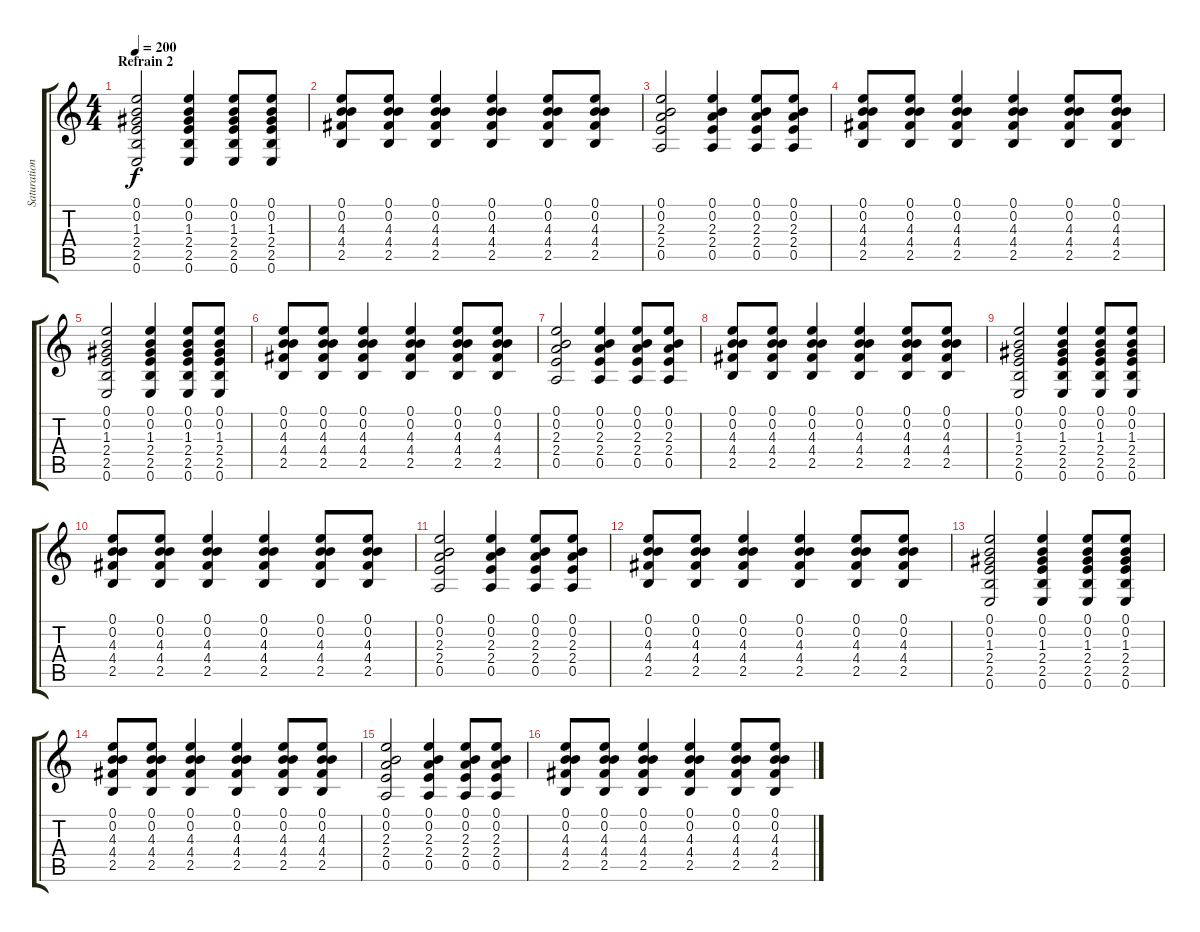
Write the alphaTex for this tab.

\track ("Saturation Gauche" "Saturation") {instrument overdrivenguitar}
\staff {score tabs}
\tuning (E4 B3 G3 D3 A2 E2) {hide}
\ts (4 4)
\section ("" "Refrain 2")
\tempo 200
\clef g2
\ks c
(0.1 0.2 1.3 2.4 2.5 0.6).2{dy f} (0.1 0.2 1.3 2.4 2.5 0.6).4 (0.1 0.2 1.3 2.4 2.5 0.6).8 (0.1 0.2 1.3 2.4 2.5 0.6).8 |
(0.1 0.2 4.3 4.4 2.5).8 (0.1 0.2 4.3 4.4 2.5).8 (0.1 0.2 4.3 4.4 2.5).4 (0.1 0.2 4.3 4.4 2.5).4 (0.1 0.2 4.3 4.4 2.5).8 (0.1 0.2 4.3 4.4 2.5).8 |
(0.1 0.2 2.3 2.4 0.5).2 (0.1 0.2 2.3 2.4 0.5).4 (0.1 0.2 2.3 2.4 0.5).8 (0.1 0.2 2.3 2.4 0.5).8 |
(0.1 0.2 4.3 4.4 2.5).8 (0.1 0.2 4.3 4.4 2.5).8 (0.1 0.2 4.3 4.4 2.5).4 (0.1 0.2 4.3 4.4 2.5).4 (0.1 0.2 4.3 4.4 2.5).8 (0.1 0.2 4.3 4.4 2.5).8 |
(0.1 0.2 1.3 2.4 2.5 0.6).2 (0.1 0.2 1.3 2.4 2.5 0.6).4 (0.1 0.2 1.3 2.4 2.5 0.6).8 (0.1 0.2 1.3 2.4 2.5 0.6).8 |
(0.1 0.2 4.3 4.4 2.5).8 (0.1 0.2 4.3 4.4 2.5).8 (0.1 0.2 4.3 4.4 2.5).4 (0.1 0.2 4.3 4.4 2.5).4 (0.1 0.2 4.3 4.4 2.5).8 (0.1 0.2 4.3 4.4 2.5).8 |
(0.1 0.2 2.3 2.4 0.5).2 (0.1 0.2 2.3 2.4 0.5).4 (0.1 0.2 2.3 2.4 0.5).8 (0.1 0.2 2.3 2.4 0.5).8 |
(0.1 0.2 4.3 4.4 2.5).8 (0.1 0.2 4.3 4.4 2.5).8 (0.1 0.2 4.3 4.4 2.5).4 (0.1 0.2 4.3 4.4 2.5).4 (0.1 0.2 4.3 4.4 2.5).8 (0.1 0.2 4.3 4.4 2.5).8 |
(0.1 0.2 1.3 2.4 2.5 0.6).2 (0.1 0.2 1.3 2.4 2.5 0.6).4 (0.1 0.2 1.3 2.4 2.5 0.6).8 (0.1 0.2 1.3 2.4 2.5 0.6).8 |
(0.1 0.2 4.3 4.4 2.5).8 (0.1 0.2 4.3 4.4 2.5).8 (0.1 0.2 4.3 4.4 2.5).4 (0.1 0.2 4.3 4.4 2.5).4 (0.1 0.2 4.3 4.4 2.5).8 (0.1 0.2 4.3 4.4 2.5).8 |
(0.1 0.2 2.3 2.4 0.5).2 (0.1 0.2 2.3 2.4 0.5).4 (0.1 0.2 2.3 2.4 0.5).8 (0.1 0.2 2.3 2.4 0.5).8 |
(0.1 0.2 4.3 4.4 2.5).8 (0.1 0.2 4.3 4.4 2.5).8 (0.1 0.2 4.3 4.4 2.5).4 (0.1 0.2 4.3 4.4 2.5).4 (0.1 0.2 4.3 4.4 2.5).8 (0.1 0.2 4.3 4.4 2.5).8 |
(0.1 0.2 1.3 2.4 2.5 0.6).2 (0.1 0.2 1.3 2.4 2.5 0.6).4 (0.1 0.2 1.3 2.4 2.5 0.6).8 (0.1 0.2 1.3 2.4 2.5 0.6).8 |
(0.1 0.2 4.3 4.4 2.5).8 (0.1 0.2 4.3 4.4 2.5).8 (0.1 0.2 4.3 4.4 2.5).4 (0.1 0.2 4.3 4.4 2.5).4 (0.1 0.2 4.3 4.4 2.5).8 (0.1 0.2 4.3 4.4 2.5).8 |
(0.1 0.2 2.3 2.4 0.5).2 (0.1 0.2 2.3 2.4 0.5).4 (0.1 0.2 2.3 2.4 0.5).8 (0.1 0.2 2.3 2.4 0.5).8 |
(0.1 0.2 4.3 4.4 2.5).8 (0.1 0.2 4.3 4.4 2.5).8 (0.1 0.2 4.3 4.4 2.5).4 (0.1 0.2 4.3 4.4 2.5).4 (0.1 0.2 4.3 4.4 2.5).8 (0.1 0.2 4.3 4.4 2.5).8
